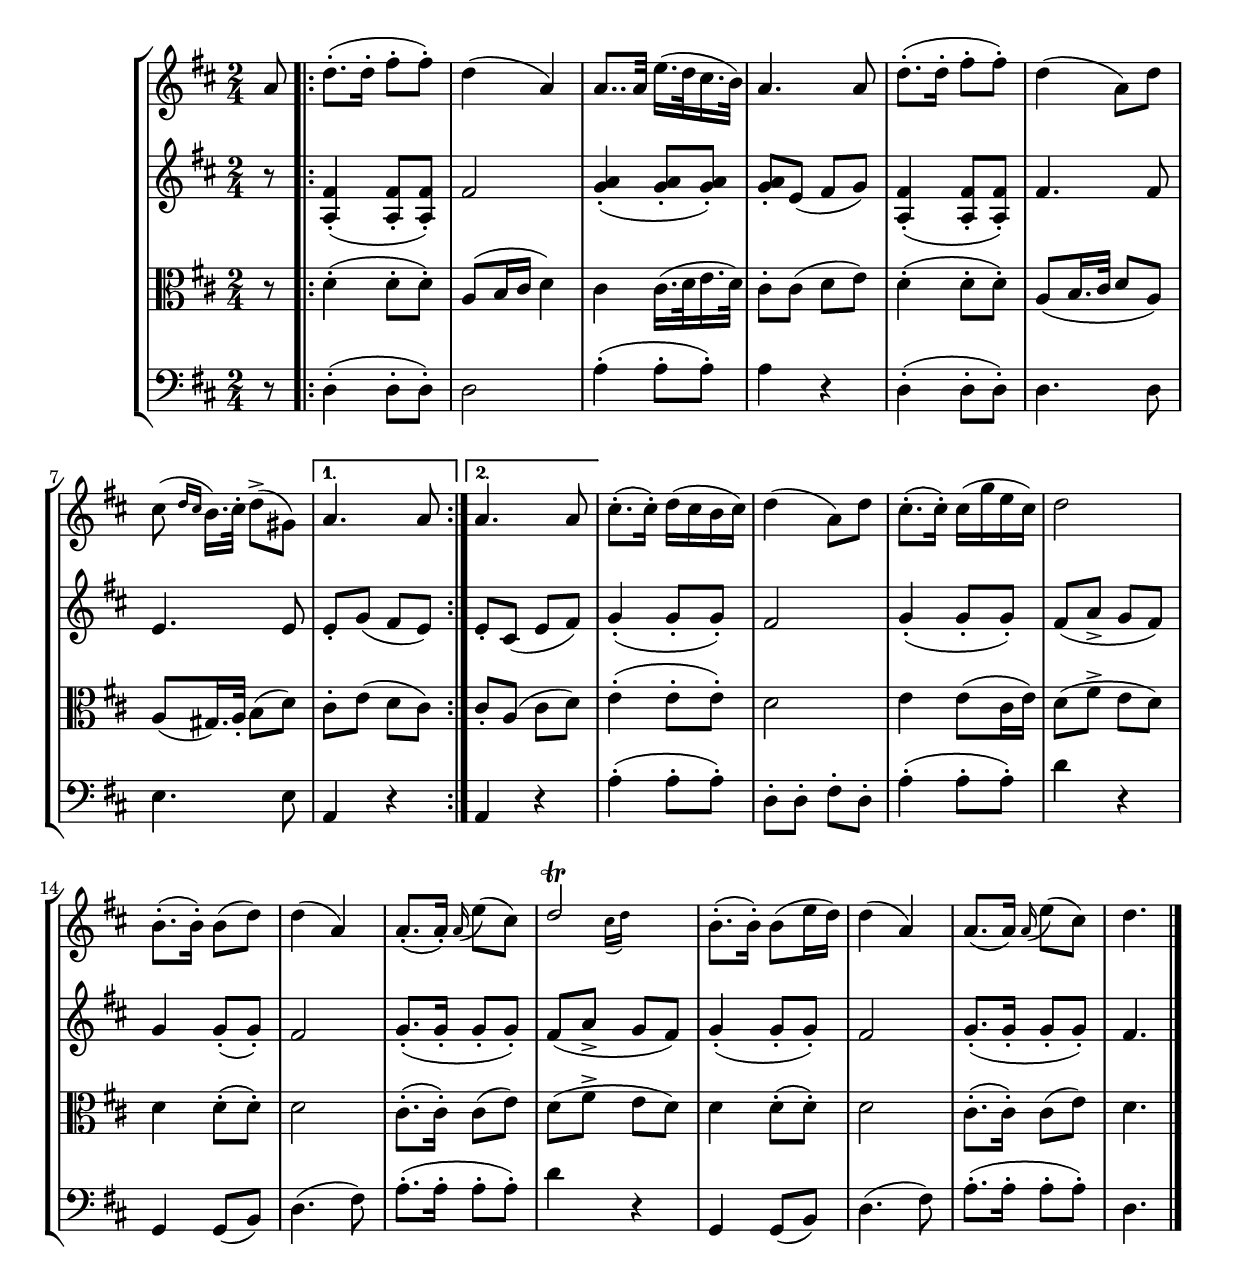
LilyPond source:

vI={
\time 2/4
\key d \major
\relative c''{\partial 8*1 a8 \repeat volta 2 
{ d8.-.( d16-. fis8-. fis-.) d4( a) a8.. a32 e'16.( d32 cis16. b32) a4. a8 d8.-.( d16-. fis8-. fis-.) d4( a8) d cis( \grace{d16[ cis]} b16.) cis32-. d8->( gis,)} \alternative{{a4. a8}{a4. a8}} cis8.-.( cis16-.) d( cis b cis) d4( a8) d8 cis8.-.( cis16-.)
cis( g' e cis) d2 b8.-.( b16-.) b8( d) d4( a) a8.-.( a16-.) \appoggiatura a16 e'8( cis)
<<{ d2\trill}\\{s4 \grace {cis16[( d])} s4} >> b8.-.( b16-.) b8( e16 d) d4( a) a8.( a16) \appoggiatura a16 e'8( cis) d4. \bar "|."}}

vII={
\time 2/4
\key d \major
\relative c'{\partial 8*1 r8 \repeat volta 2 
	{<fis a,>4-.( <fis a,>8-. <fis a,>-.) fis2 <g a>4-.( <g a>8-. <g a>-.) <g a>8-. e( fis g) <fis a,>4-.( <fis a,>8-. <fis a,>-.) fis4. fis8 e4. e8 }
	\alternative {{e-. g( fis e)}{e-. cis( e fis)}}
	g4-.( g8-. g-.) fis2 g4-.( g8-. g-.) fis( a-> g fis) g4 g8-.( g-.)  fis2 
g8.-.( g16-. g8-. g-.)  fis( a-> g fis) g4-.( g8-. g-.) fis2 g8.-.( g16-. g8-. g-.) fis4.}}
	
va={
\time 2/4
\key d \major
\relative c'{\partial 8*1 r8 \repeat volta 2 
	{d4-.( d8-. d-.) a8( b16 cis d4) cis4 cis16.( d32 e16. d32) cis8-. cis( d e) d4-.( d8-. d-.) a8( b16. cis32 d8 a) a( gis16.) a32-. b8( d) }
	\alternative {{ cis8-. e( d cis)}{ cis-. a( cis d)}}
	e4-.( e8-. e-.) d2 e4 e8( cis16 e) d8( fis-> e d) d4 d8-.( d-.) d2
	cis8.-.( cis16-.) cis8( e) d( fis-> e d) d4 d8-.( d-.) d2 cis8.-.( cis16-.) cis8( e) d4.}}
	
vc={
\time 2/4
\key d \major
\relative c {\partial 8*1 r8 \repeat volta 2 
	{d4-.( d8-. d-.)  d2 a'4-.( a8-. a-.) a4 r d,4-.( d8-. d-.) d4. d8 e4. e8 }
	\alternative {{ a,4 r}{a4 r}}
	a'4-.( a8-. a-.) d,-. d-. fis-. d-. a'4-.( a8-. a-.) d4 r g,,4 g8( b) 
	d4.( fis8) a8.-.( a16-. a8-. a-.) d4 r g,, g8( b) d4.( fis8) a8.-.( a16-. a8-. a-.) d,4.
}}

\score {

\new StaffGroup <<

\new Staff = "VoI"  {\clef treble \vI}
\new Staff = "VoII" {\clef treble \vII}
\new Staff = "Va" {\clef alto \va}
\new Staff = "Vc" {\clef bass \vc}
>>

\layout { }
\midi {	}

}	

%{\score {

\new StaffGroup <<

\new Staff = "VoI"  {\clef treble \vI}
\new Staff = "Va" {\clef alto \vII}
\new Staff = "Vc" {\clef bass \va}
\new Staff = "Kb" {\clef bass \vc}
>>

\layout { }
\midi {	}

}%}	
